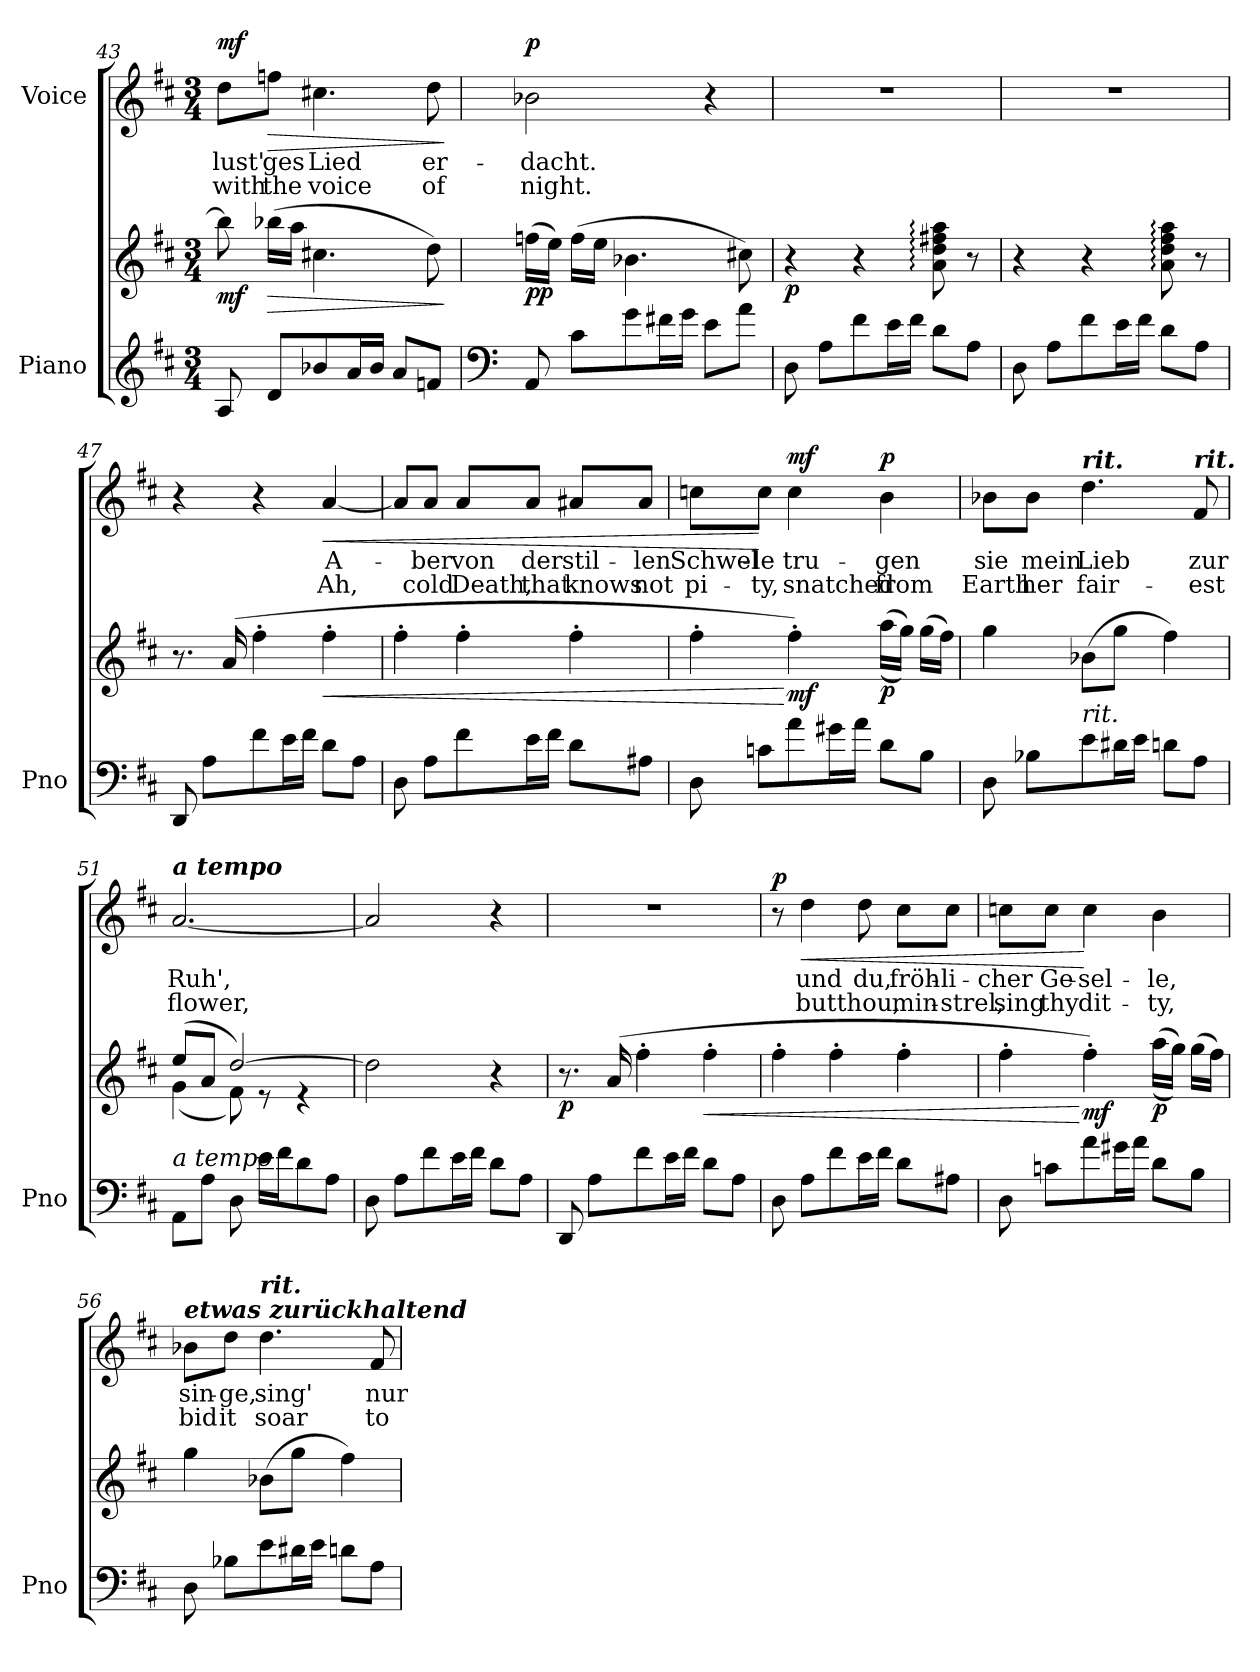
**kern	**kern	**dynam	**kern	**text	**text	**dynam
*part2	*part2	*part2	*part1	*part1	*part1	*part1
*staff3	*staff2	*staff2/3	*staff1	*staff1	*staff1	*staff1
*I"Piano	*	*	*I"Voice	*	*	*
*I'Pno	*	*	*	*	*	*
!!LO:LB:g=z
*clefG2	*clefG2	*	*clefG2	*	*	*
*k[f#c#]	*k[f#c#]	*	*k[f#c#]	*	*	*
*M3/4	*M3/4	*	*M3/4	*	*	*
=43	=43	=43	=43	=43	=43	=43
!	!	!LO:DY:b	!	!LO:LY:b	!LO:LY:b	!LO:DY:a
8A/	8bb-\]	mf	8dd\L	lust'	with	mf
!	!	!LO:HP:b	!	!LO:LY:b	!LO:LY:b	!LO:HP:b
8d/L	(>16bb-X\LL	>	8ffn\J	ges	the	>
.	16aa\JJ	.	.	.	.	.
!	!	!	!	!LO:LY:b	!LO:LY:b	!
8b-X/	4.cc#X\	.	4.cc#X\	Lied	voice	.
16a/L	.	.	.	.	.	.
16b-/JJ	.	.	.	.	.	.
8a/L	.	.	.	.	.	.
!	!	!	!	!LO:LY:b	!LO:LY:b	!
8fn/J	8dd\)	.	8dd\	er-	of	.
.	.	]	.	.	.	]
=44	=44	=44	=44	=44	=44	=44
*clefF4	*	*	*	*	*	*
!	!	!LO:DY:b	!	!LO:LY:b	!LO:LY:b	!LO:DY:a
8AA/	(>16ffn\LL	pp	2b-X\	-dacht.	night.	p
.	16ee\JJ)	.	.	.	.	.
8c#\L	(>16ff\LL	.	.	.	.	.
.	16ee\JJ	.	.	.	.	.
8g\	4.b-X\	.	.	.	.	.
16f#X\L	.	.	.	.	.	.
16g\JJ	.	.	.	.	.	.
8e\L	.	.	4r	.	.	.
8a\J	8cc#X\)	.	.	.	.	.
=45	=45	=45	=45	=45	=45	=45
!	!	!LO:DY:b	!	!	!	!
8D\	4r	p	2.r	.	.	.
8A\L	.	.	.	.	.	.
8f#\	4r	.	.	.	.	.
16e\L	.	.	.	.	.	.
16f#\JJ	.	.	.	.	.	.
8d\L	8a\: 8dd\: 8ff#X\: 8aa\:	.	.	.	.	.
8A\J	8r	.	.	.	.	.
=46	=46	=46	=46	=46	=46	=46
8D\	4r	.	2.r	.	.	.
8A\L	.	.	.	.	.	.
8f#\	4r	.	.	.	.	.
16e\L	.	.	.	.	.	.
16f#\JJ	.	.	.	.	.	.
8d\L	8a\: 8dd\: 8ff#\: 8aa\:	.	.	.	.	.
8A\J	8r	.	.	.	.	.
!!LO:LB:g=z
=47	=47	=47	=47	=47	=47	=47
8DD/	8.r	.	4r	.	.	.
!	!	!LO:DY:b=2	!	!	!	!
!	!	!LO:DY:n=1:b=2	!	!	!	!
8A\L	.	other-dynamics pp	.	.	.	.
!	!	!LO:DY:n=2:b	!	!	!	!
!	!	!LO:DY:n=3:b	!	!	!	!
.	(>16a/	p other-dynamics	.	.	.	.
8f#\	4ff#'\	.	4r	.	.	.
16e\L	.	.	.	.	.	.
16f#\JJ	.	.	.	.	.	.
!	!	!LO:HP:b	!	!LO:LY:b	!LO:LY:b	!LO:HP:b
8d\L	4ff#'\	<	[4a/	A-	Ah,	<
8A\J	.	.	.	.	.	.
=48	=48	=48	=48	=48	=48	=48
8D\	4ff#'\	.	8a/L]	.	.	.
!	!	!	!	!LO:LY:b	!LO:LY:b	!
8A\L	.	.	8a/J	-ber	cold	.
!	!	!	!	!LO:LY:b	!LO:LY:b	!
8f#\	4ff#'\	.	8a/L	von	Death,	.
!	!	!	!	!LO:LY:b	!LO:LY:b	!
16e\L	.	.	8a/J	der	that	.
16f#\JJ	.	.	.	.	.	.
!	!	!	!	!LO:LY:b	!LO:LY:b	!
8d\L	4ff#'\	.	8a#X/L	stil-	knows	.
!	!	!	!	!LO:LY:b	!LO:LY:b	!
8A#X\J	.	.	8a#/J	-len	not	.
=49	=49	=49	=49	=49	=49	=49
!	!	!	!	!LO:LY:b	!LO:LY:b	!
8D\	4ff#'\	.	8ccn\L	Schwel-	pi-	.
!	!	!	!	!LO:LY:b	!LO:LY:b	!
8cn\L	.	.	8cc\J	-le	-ty,	[
!	!	!LO:DY:n=1:b	!	!LO:LY:b	!LO:LY:b	!LO:DY:a
8a\	4ff#'\)	[ mf	4cc\	tru-	snatched	mf
16g#X\L	.	.	.	.	.	.
16a\JJ	.	.	.	.	.	.
!	!	!LO:DY:n=2:b	!	!LO:LY:b	!LO:LY:b	!LO:DY:a
8d\L	(>(>16aa\LL	p	4b\	-gen	from	p
.	16gg\JJ))	.	.	.	.	.
8B\J	(>16gg\LL	.	.	.	.	.
.	16ff#\JJ)	.	.	.	.	.
!!LO:PB:g=z
=50	=50	=50	=50	=50	=50	=50
!	!	!	!	!LO:LY:b	!LO:LY:b	!
8D\	4gg\	.	8b-X\L	sie	Earth	.
!	!	!	!	!LO:LY:b	!LO:LY:b	!
8B-X\L	.	.	8b-\J	mein	her	.
!	!	!	!LO:TX:a:Bi:t=rit.	!	!	!
!LO:TX:a:i:t=rit.	!	!	!	!	!	!
!	!	!	!	!LO:LY:b	!LO:LY:b	!
8e\	(>8b-X\L	.	4.dd\	Lieb	fair--	.
16d#X\L	8gg\J	.	.	.	.	.
16e\JJ	.	.	.	.	.	.
8dn\L	4ff#\)	.	.	.	.	.
!	!	!	!LO:TX:a:Bi:t=rit.	!	!	!
!	!	!	!	!LO:LY:b	!LO:LY:b	!
8A\J	.	.	8f#/	zur	-est	.
=51	=51	=51	=51	=51	=51	=51
*	*^	*	*	*	*	*
!	!	!	!	!LO:TX:a:Bi:t=a tempo	!	!	!
!LO:TX:a:i:t=a tempo	!	!	!	!	!	!	!
!	!	!	!	!	!LO:LY:b	!LO:LY:b	!
8AA\L	(>8ee/L	(<4g\	.	[2.a/	Ruh',	flower,	.
8A\J	8a/J	.	.	.	.	.	.
8D\	[2dd/)	8f#\)	.	.	.	.	.
16e\LL	.	8r	.	.	.	.	.
16f#\J	.	.	.	.	.	.	.
8d\	.	4r	.	.	.	.	.
8A\J	.	.	.	.	.	.	.
*	*v	*v	*	*	*	*	*
=52	=52	=52	=52	=52	=52	=52
8D\	2dd\]	.	2a/]	.	.	.
8A\L	.	.	.	.	.	.
8f#\	.	.	.	.	.	.
16e\L	.	.	.	.	.	.
16f#\JJ	.	.	.	.	.	.
8d\L	4r	.	4r	.	.	.
8A\J	.	.	.	.	.	.
!!LO:PB:g=z
=53	=53	=53	=53	=53	=53	=53
!	!	!LO:DY:b	!	!	!	!
8DD/	8.r	p	2.r	.	.	.
8A\L	.	.	.	.	.	.
.	(>16a/	.	.	.	.	.
8f#\	4ff#'\	.	.	.	.	.
16e\L	.	.	.	.	.	.
16f#\JJ	.	.	.	.	.	.
!	!	!LO:HP:b	!	!	!	!
8d\L	4ff#'\	<	.	.	.	.
8A\J	.	.	.	.	.	.
=54	=54	=54	=54	=54	=54	=54
!	!	!	!	!	!	!LO:DY:a
8D\	4ff#'\	.	8r	.	.	p
!	!	!	!	!LO:LY:b	!LO:LY:b	!LO:HP:b
8A\L	.	.	4dd\	und	but	<
8f#\	4ff#'\	.	.	.	.	.
!	!	!	!	!LO:LY:b	!LO:LY:b	!
16e\L	.	.	8dd\	du,	thou,	.
16f#\JJ	.	.	.	.	.	.
!	!	!	!	!LO:LY:b	!LO:LY:b	!
8d\L	4ff#'\	.	8cc#\L	fröh-	min-	.
!	!	!	!	!LO:LY:b	!LO:LY:b	!
8A#X\J	.	.	8cc#\J	-li-	-strel,	.
=55	=55	=55	=55	=55	=55	=55
!	!	!	!	!LO:LY:b	!LO:LY:b	!
8D\	4ff#'\	.	8ccn\L	-cher	sing	.
!	!	!	!	!LO:LY:b	!LO:LY:b	!
8cn\L	.	.	8cc\J	Ge-	thy	.
!	!	!LO:DY:n=1:b	!	!LO:LY:b	!LO:LY:b	!
8a\	4ff#'\)	[ mf	4cc\	-sel-	dit-	[
16g#X\L	.	.	.	.	.	.
16a\JJ	.	.	.	.	.	.
!	!	!LO:DY:n=2:b	!	!LO:LY:b	!LO:LY:b	!
8d\L	(>(>16aa\LL	p	4b\	-le,	-ty,	.
.	16gg\JJ))	.	.	.	.	.
8B\J	(>16gg\LL	.	.	.	.	.
.	16ff#\JJ)	.	.	.	.	.
!!LO:LB:g=z
=56	=56	=56	=56	=56	=56	=56
!	!	!	!LO:TX:a:Bi:t=etwas zurückhaltend	!	!	!
!	!	!	!	!LO:LY:b	!LO:LY:b	!
8D\	4gg\	.	8b-X\L	sin-	bid	.
!	!	!	!	!LO:LY:b	!LO:LY:b	!
8B-X\L	.	.	8dd\J	-ge,	it	.
!	!	!	!LO:TX:a:Bi:t=rit.	!	!	!
!	!	!	!	!LO:LY:b	!LO:LY:b	!
8e\	(>8b-X\L	.	4.dd\	sing'	soar	.
16d#X\L	8gg\J	.	.	.	.	.
16e\JJ	.	.	.	.	.	.
8dn\L	4ff#\)	.	.	.	.	.
!	!	!	!	!LO:LY:b	!LO:LY:b	!
8A\J	.	.	8f#/	nur	to	.
=	=	=	=	=	=	=
*-	*-	*-	*-	*-	*-	*-
